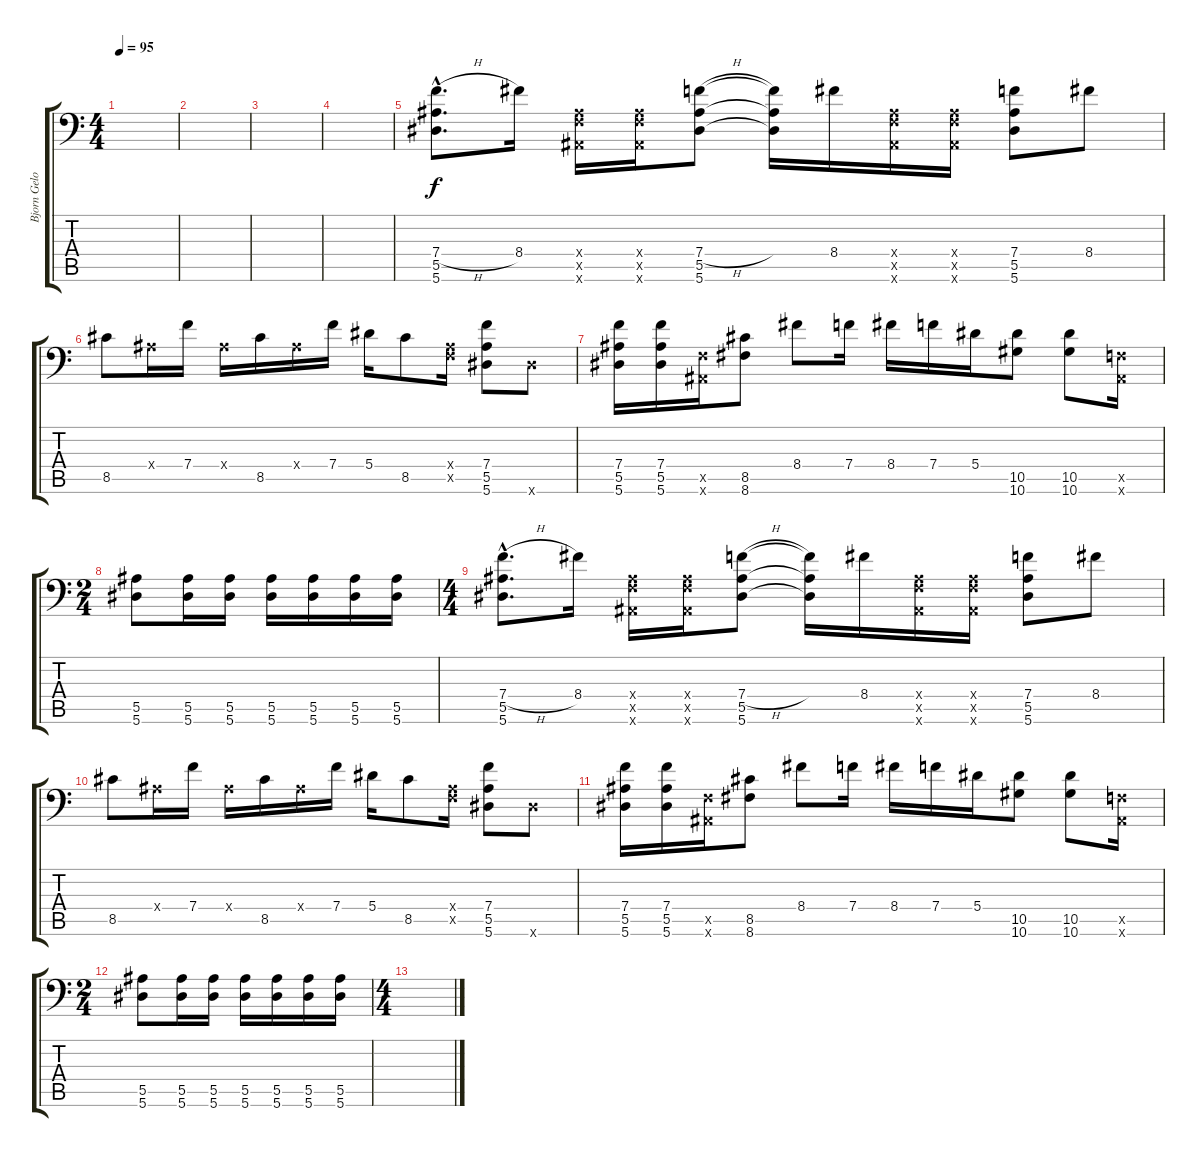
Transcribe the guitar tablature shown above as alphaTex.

\track ("Bjorn Gelotte" "Bjorn Gelo") {instrument overdrivenguitar}
\staff {score tabs}
\tuning (C4 G3 Eb3 Bb2 F2 Bb1) {hide}
\ts (4 4)
\tempo 95
\clef f4
\ks c
|
|
|
|
(7.4{h hac} 5.5{hac} 5.6{hac}).8{d} 8.4.16 (0.4{x} 0.5{x} 0.6{x}).16 (0.4{x} 0.5{x} 0.6{x}).16 (7.4{h} 5.5 5.6).8 (7.4{t} 5.5{t} 5.6{t}).16 8.4.16 (0.4{x} 0.5{x} 0.6{x}).16 (0.4{x} 0.5{x} 0.6{x}).16 (7.4 5.5 5.6).8 8.4.8 |
8.5.8 0.4{x}.16 7.4.16 0.4{x}.16 8.5.16 0.4{x}.16 7.4.16 5.4.16 8.5.8 (0.4{x} 0.5{x}).16 (7.4 5.5 5.6).8 5.6{x}.8 |
(7.4 5.5 5.6).16 (7.4 5.5 5.6).16 (0.5{x} 0.6{x}).16 (8.5 8.6).8 8.4.8 7.4.16 8.4.16 7.4.16 5.4.16 (10.5 10.6).8 (10.5 10.6).8 (0.5{x} 0.6{x}).16 |
\ts (2 4)
(5.5 5.6).8 (5.5 5.6).16 (5.5 5.6).16 (5.5 5.6).16 (5.5 5.6).16 (5.5 5.6).16 (5.5 5.6).16 |
\ts (4 4)
(7.4{h hac} 5.5{hac} 5.6{hac}).8{d} 8.4.16 (0.4{x} 0.5{x} 0.6{x}).16 (0.4{x} 0.5{x} 0.6{x}).16 (7.4{h} 5.5 5.6).8 (7.4{t} 5.5{t} 5.6{t}).16 8.4.16 (0.4{x} 0.5{x} 0.6{x}).16 (0.4{x} 0.5{x} 0.6{x}).16 (7.4 5.5 5.6).8 8.4.8 |
8.5.8 0.4{x}.16 7.4.16 0.4{x}.16 8.5.16 0.4{x}.16 7.4.16 5.4.16 8.5.8 (0.4{x} 0.5{x}).16 (7.4 5.5 5.6).8 5.6{x}.8 |
(7.4 5.5 5.6).16 (7.4 5.5 5.6).16 (0.5{x} 0.6{x}).16 (8.5 8.6).8 8.4.8 7.4.16 8.4.16 7.4.16 5.4.16 (10.5 10.6).8 (10.5 10.6).8 (0.5{x} 0.6{x}).16 |
\ts (2 4)
(5.5 5.6).8 (5.5 5.6).16 (5.5 5.6).16 (5.5 5.6).16 (5.5 5.6).16 (5.5 5.6).16 (5.5 5.6).16 |
\ts (4 4)
